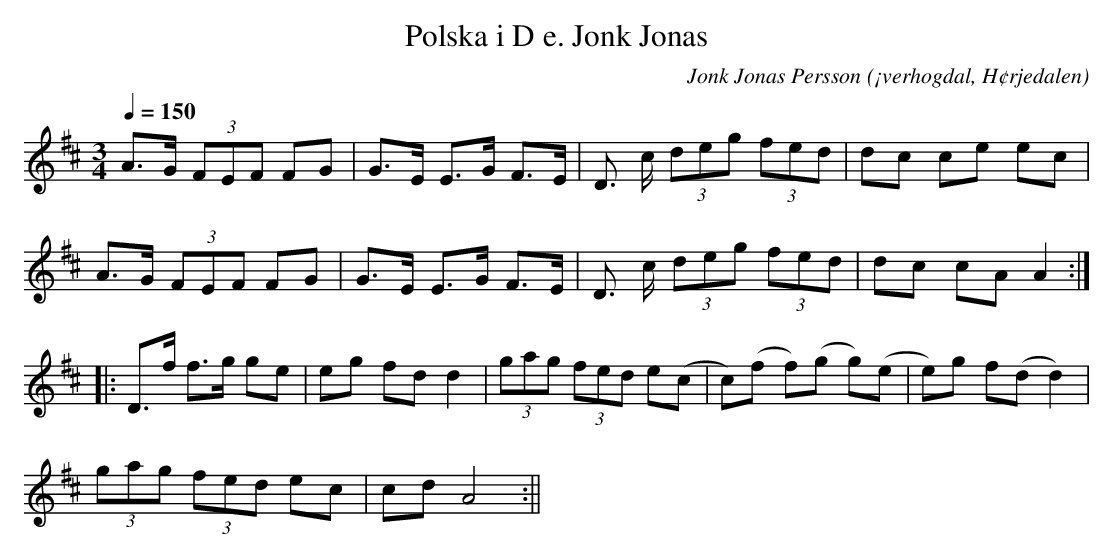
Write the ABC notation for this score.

X:1
T:Polska i D e. Jonk Jonas
O:¡verhogdal, H¢rjedalen
Q:1/4=150
M:3/4
C:Jonk Jonas Persson
K:D
A>G (3FEF FG | G>E E>G F>E | D> c (3deg (3fed | dc ce ec |
A>G (3FEF FG | G>E E>G F>E | D> c (3deg (3fed | dc cA A2:||:
D>f f>g ge | eg fd d2 | (3gag (3fed e(c | c)(f f)(g g)(e | e)g f(d d2)|
(3gag (3fed ec | cd A4 :||
